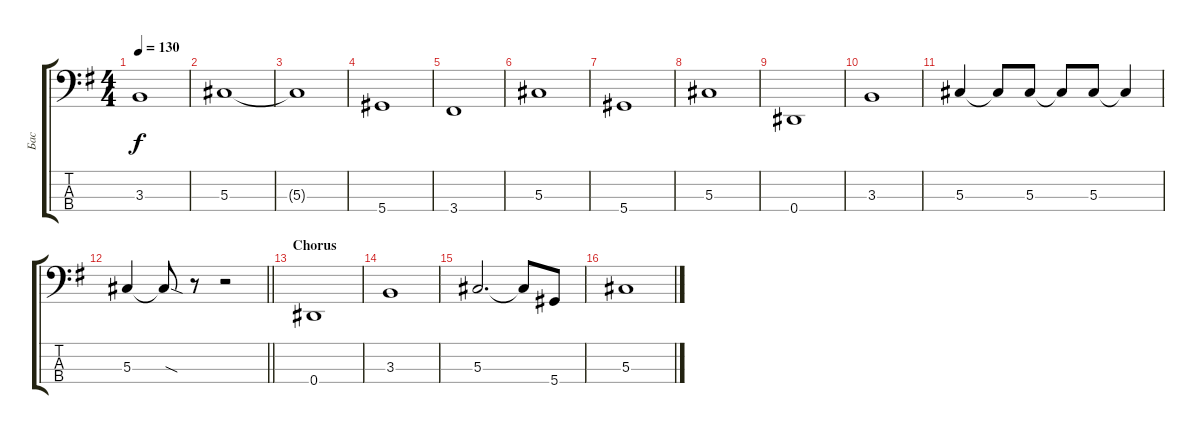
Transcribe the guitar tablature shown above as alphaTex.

\track ("Бас" "Бас") {instrument fretlessbass}
\staff {score tabs}
\tuning (Gb2 Db2 Ab1 Eb1) {hide}
\ts (4 4)
\tempo 130
\clef f4
\ks eminor
3.3.1{dy f} |
5.3.1 |
5.3{t}.1 |
5.4.1 |
3.4.1 |
5.3.1 |
5.4.1 |
5.3.1 |
0.4.1 |
3.3.1 |
5.3.4 5.3{t}.8 5.3.8 5.3{t}.8 5.3.8 5.3{t}.4 |
\barLineRight lightlight
5.3.4 5.3{sod t}.8 r.8 r.2 |
\section ("" "Chorus")
0.4.1 |
3.3.1 |
5.3.2{d} 5.3{t}.8 5.4.8 |
5.3.1
